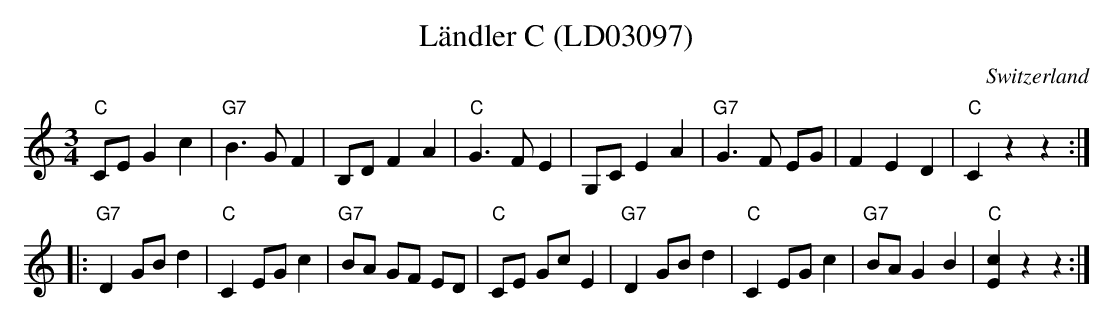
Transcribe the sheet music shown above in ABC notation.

X:1
T:Ländler C (LD03097)
O:Switzerland
M:3/4
L:1/8
K:C major
"C"CE G2 c2 | "G7"B3 G F2 | B,D F2 A2 | "C"G3 F E2 | G,C E2 A2 | "G7"G3 F EG | F2 E2 D2 | "C"C2 z2z2 :|
|: "G7"D2 GB d2 | "C"C2 EG c2 | "G7"BA GF ED | "C"CE Gc E2 | "G7"D2 GB d2 | "C"C2 EG c2 | "G7"BA G2 B2 | "C"[E2c2] z2z2 :|
